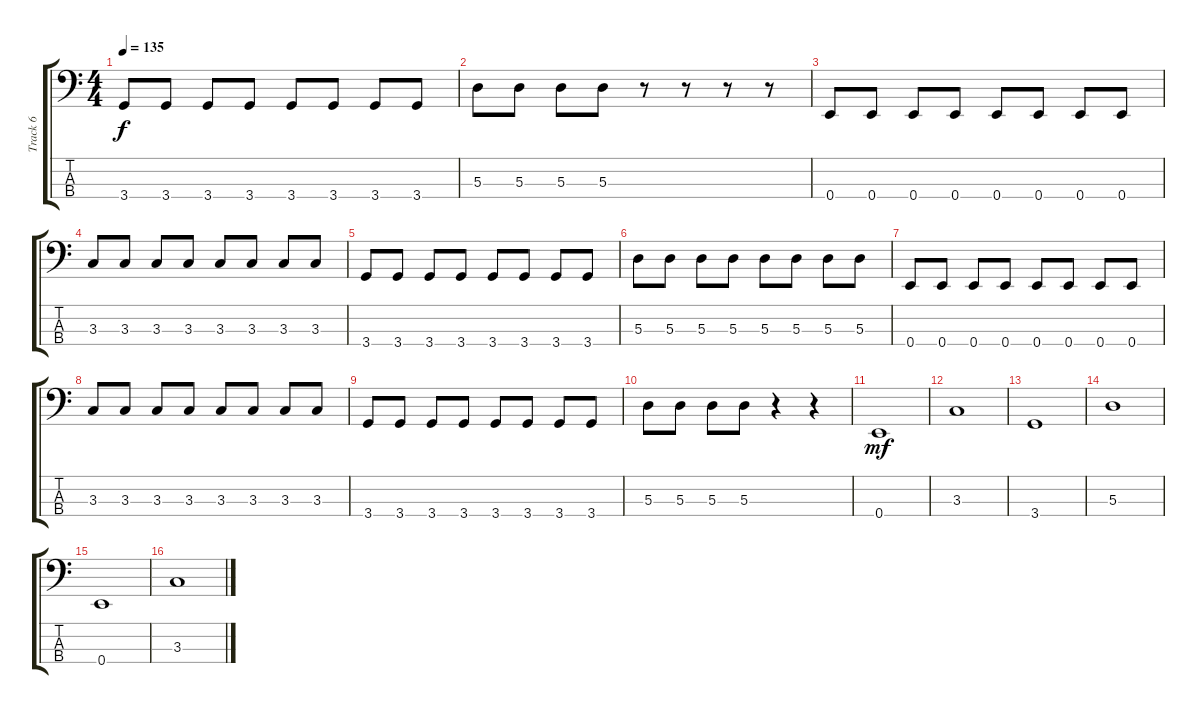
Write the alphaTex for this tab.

\track ("Track 6" "Track 6") {instrument electricbassfinger}
\staff {score tabs}
\tuning (G2 D2 A1 E1) {hide}
\ts (4 4)
\tempo 135
\clef f4
\ks c
3.4.8{dy f} 3.4.8 3.4.8 3.4.8 3.4.8 3.4.8 3.4.8 3.4.8 |
5.3.8 5.3.8 5.3.8 5.3.8 r.8 r.8 r.8 r.8 |
0.4.8 0.4.8 0.4.8 0.4.8 0.4.8 0.4.8 0.4.8 0.4.8 |
3.3.8 3.3.8 3.3.8 3.3.8 3.3.8 3.3.8 3.3.8 3.3.8 |
3.4.8 3.4.8 3.4.8 3.4.8 3.4.8 3.4.8 3.4.8 3.4.8 |
5.3.8 5.3.8 5.3.8 5.3.8 5.3.8 5.3.8 5.3.8 5.3.8 |
0.4.8 0.4.8 0.4.8 0.4.8 0.4.8 0.4.8 0.4.8 0.4.8 |
3.3.8 3.3.8 3.3.8 3.3.8 3.3.8 3.3.8 3.3.8 3.3.8 |
3.4.8 3.4.8 3.4.8 3.4.8 3.4.8 3.4.8 3.4.8 3.4.8 |
5.3.8 5.3.8 5.3.8 5.3.8 r.4 r.4 |
0.4.1{dy mf} |
3.3.1 |
3.4.1 |
5.3.1 |
0.4.1 |
3.3.1
